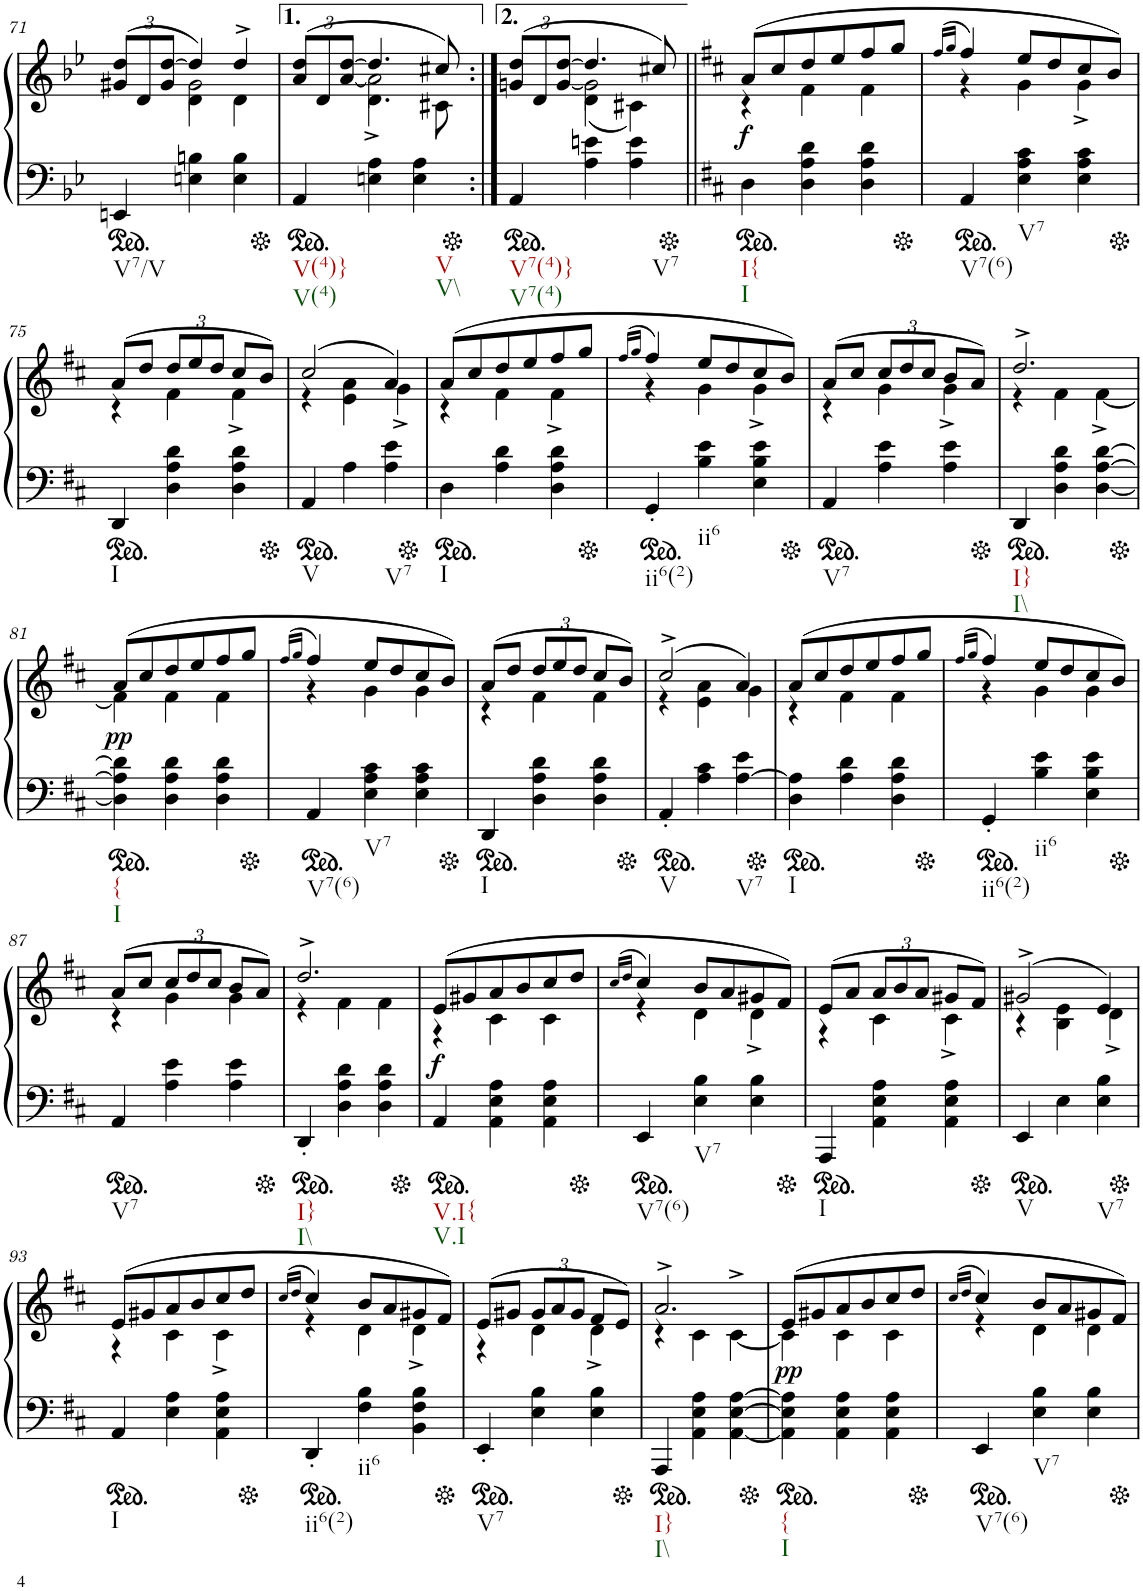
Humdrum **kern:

**kern	**kern	**dynam
*part2	*part1	*part1
*staff2	*staff1	*staff1
*I"piano	*I"piano	*
*I'Pno	*I'Pno	*
!!LO:PB:g=z
*clefF4	*clefG2	*
*k[b-e-]	*k[b-e-]	*
*M3/4	*M3/4	*
*ped	*	*
*	*Xbrackettup	*
=71	=71	=71
*	*^	*
*	*	*^	*
!LO:TX:b:t=V7/V	!	!	!	!
4EEn/	(>12g#X/ 12dd/L	4ryy	4ryy	.
.	12d/	.	.	.
.	12g#/ [12dd/J	.	.	.
4En\ 4Bn\	4dd/])	2g#\	4d\	.
4E\ 4B\	4dd^/	.	4d\	.
=72	=72	=72	=72	=72
*Xped	*	*	*	*
*ped	*	*	*	*
!LO:TX:b:t=V(4)}	!	!	!	!
!LO:TX:b:t=V(4)	!	!	!	!
4AA/	(12a/ 12dd/L	4ryy	4ryy	.
.	12d/	.	.	.
.	[<12a/ [12dd/J	.	.	.
4En\ 4A\	4.dd/]	2a\]	4.d^\	.
!LO:TX:b:t=V	!	!	!	!
!LO:TX:b:t=V\\	!	!	!	!
4E\ 4A\	.	.	.	.
.	8cc#X/)	.	8c#X\	.
=72X1:|!	=72X1:|!	=72X1:|!	=72X1:|!	=72X1:|!
*Xped	*	*	*	*
*ped	*	*	*	*
!LO:TX:b:t=V7(4)}	!	!	!	!
!LO:TX:b:t=V7(4)	!	!	!	!
4AA/	(12gn/ 12dd/L	4ryy	4ryy	.
.	12d/	.	.	.
.	[<12g/ [12dd/J	.	.	.
4A\ 4en\	4.dd/]	2g\]	(4d\	.
!LO:TX:b:t=V7	!	!	!	!
4A\ 4e\	.	.	4c#X\)	.
.	8cc#X/)	.	.	.
*	*v	*v	*v	*
=73||	=73||	=73||
*k[f#c#]	*k[f#c#]	*
*Xped	*	*
*ped	*	*
*	*^	*
!LO:TX:b:t=I{	!	!	!
!LO:TX:b:t=I	!	!	!
!	!	!	!LO:DY:b
4D\	(8a/L	4r	f
.	8cc#/	.	.
4D\ 4A\ 4d\	8dd/	4f#\	.
.	8ee/	.	.
4D\ 4A\ 4d\	8ff#/	4f#\	.
.	8gg/J	.	.
=74	=74	=74	=74
.	(16qff#/LL	.	.
.	16qgg/JJ	.	.
*Xped	*	*	*
*ped	*	*	*
!LO:TX:b:t=V7(6)	!	!	!
4AA/	4ff#/)	4r	.
!LO:TX:b:t=V7	!	!	!
4E\ 4A\ 4c#\	8ee/L	4g\	.
.	8dd/	.	.
4E\ 4A\ 4c#\	8cc#/	4g^\	.
.	8b/J)	.	.
!!LO:LB:g=z	!!
=75	=75	=75	=75
*Xped	*	*	*
*ped	*	*	*
!LO:TX:b:t=I	!	!	!
4DD/	(8a/L	4r	.
.	8dd/J	.	.
4D\ 4A\ 4d\	12dd/L	4f#\	.
.	12ee/	.	.
.	12dd/J	.	.
4D\ 4A\ 4d\	8cc#/L	4f#^\	.
.	8b/J)	.	.
=76	=76	=76	=76
*Xped	*	*	*
*ped	*	*	*
!LO:TX:b:t=V	!	!	!
4AA/	(2cc#/	4r	.
4A\	.	4e\ 4a\	.
!LO:TX:b:t=V7	!	!	!
4A\ 4e\	4a/)	4g^\	.
=77	=77	=77	=77
*Xped	*	*	*
*ped	*	*	*
!LO:TX:b:t=I	!	!	!
4D\	(8a/L	4r	.
.	8cc#/	.	.
4A\ 4d\	8dd/	4f#\	.
.	8ee/	.	.
4D\ 4A\ 4d\	8ff#/	4f#^\	.
.	8gg/J	.	.
=78	=78	=78	=78
.	(16qff#/LL	.	.
.	16qgg/JJ	.	.
*Xped	*	*	*
*ped	*	*	*
!LO:TX:b:t=ii6(2)	!	!	!
4GG'/	4ff#/)	4r	.
!LO:TX:b:t=ii6	!	!	!
4B\ 4e\	8ee/L	4g\	.
.	8dd/	.	.
4E\ 4B\ 4e\	8cc#/	4g^\	.
.	8b/J)	.	.
=79	=79	=79	=79
*Xped	*	*	*
*ped	*	*	*
!LO:TX:b:t=V7	!	!	!
4AA/	(8a/L	4r	.
.	8cc#/J	.	.
4A\ 4e\	12cc#/L	4g\	.
.	12dd/	.	.
.	12cc#/J	.	.
4A\ 4e\	8b/L	4g^\	.
.	8a/J)	.	.
=80	=80	=80	=80
*Xped	*	*	*
*ped	*	*	*
!LO:TX:b:t=I}	!	!	!
!LO:TX:b:t=I\\	!	!	!
4DD/	2.dd^/	4r	.
4D\ 4A\ 4d\	.	4f#\	.
[4D\ [4A\ [4d\	.	[4f#^\	.
!!LO:LB:g=z	!!
=81	=81	=81	=81
*Xped	*	*	*
*ped	*	*	*
!LO:TX:b:t={	!	!	!
!LO:TX:b:t=I	!	!	!
!	!	!	!LO:DY:b
4D\] 4A\] 4d\]	(8a/L	4f#\]	pp
.	8cc#/	.	.
4D\ 4A\ 4d\	8dd/	4f#\	.
.	8ee/	.	.
4D\ 4A\ 4d\	8ff#/	4f#\	.
.	8gg/J	.	.
=82	=82	=82	=82
.	(16qff#/LL	.	.
.	16qgg/JJ	.	.
*Xped	*	*	*
*ped	*	*	*
!LO:TX:b:t=V7(6)	!	!	!
4AA/	4ff#/)	4r	.
!LO:TX:b:t=V7	!	!	!
4E\ 4A\ 4c#\	8ee/L	4g\	.
.	8dd/	.	.
4E\ 4A\ 4c#\	8cc#/	4g\	.
.	8b/J)	.	.
=83	=83	=83	=83
*Xped	*	*	*
*ped	*	*	*
!LO:TX:b:t=I	!	!	!
4DD/	(8a/L	4r	.
.	8dd/J	.	.
4D\ 4A\ 4d\	12dd/L	4f#\	.
.	12ee/	.	.
.	12dd/J	.	.
4D\ 4A\ 4d\	8cc#/L	4f#\	.
.	8b/J)	.	.
=84	=84	=84	=84
*Xped	*	*	*
*ped	*	*	*
!LO:TX:b:t=V	!	!	!
4AA'/	(2cc#^/	4r	.
4A\ 4c#\	.	4e\ 4a\	.
!LO:TX:b:t=V7	!	!	!
[>4A\ 4e\	4a/)	4g\	.
=85	=85	=85	=85
*Xped	*	*	*
*ped	*	*	*
!LO:TX:b:t=I	!	!	!
4D\ 4A\]	(8a/L	4r	.
.	8cc#/	.	.
4A\ 4d\	8dd/	4f#\	.
.	8ee/	.	.
4D\ 4A\ 4d\	8ff#/	4f#\	.
.	8gg/J	.	.
=86	=86	=86	=86
.	(16qff#/LL	.	.
.	16qgg/JJ	.	.
*Xped	*	*	*
*ped	*	*	*
!LO:TX:b:t=ii6(2)	!	!	!
4GG'/	4ff#/)	4r	.
!LO:TX:b:t=ii6	!	!	!
4B\ 4e\	8ee/L	4g\	.
.	8dd/	.	.
4E\ 4B\ 4e\	8cc#/	4g\	.
.	8b/J)	.	.
!!LO:LB:g=z	!!
=87	=87	=87	=87
*Xped	*	*	*
*ped	*	*	*
!LO:TX:b:t=V7	!	!	!
4AA/	(8a/L	4r	.
.	8cc#/J	.	.
4A\ 4e\	12cc#/L	4g\	.
.	12dd/	.	.
.	12cc#/J	.	.
4A\ 4e\	8b/L	4g\	.
.	8a/J)	.	.
=88	=88	=88	=88
*Xped	*	*	*
*ped	*	*	*
!LO:TX:b:t=I}	!	!	!
!LO:TX:b:t=I\\	!	!	!
4DD'/	2.dd^/	4r	.
4D\ 4A\ 4d\	.	4f#\	.
4D\ 4A\ 4d\	.	4f#\	.
=89	=89	=89	=89
*Xped	*	*	*
*ped	*	*	*
!LO:TX:b:t=V.I{	!	!	!
!LO:TX:b:t=V.I	!	!	!
!	!	!	!LO:DY:b
4AA/	(8e/L	4r	f
.	8g#X/	.	.
4AA\ 4E\ 4A\	8a/	4c#\	.
.	8b/	.	.
4AA\ 4E\ 4A\	8cc#/	4c#\	.
.	8dd/J	.	.
=90	=90	=90	=90
.	(16qcc#/LL	.	.
.	16qdd/JJ	.	.
*Xped	*	*	*
*ped	*	*	*
!LO:TX:b:t=V7(6)	!	!	!
4EE/	4cc#/)	4r	.
!LO:TX:b:t=V7	!	!	!
4E\ 4B\	8b/L	4d\	.
.	8a/	.	.
4E\ 4B\	8g#X/	4d^\	.
.	8f#/J)	.	.
=91	=91	=91	=91
*Xped	*	*	*
*ped	*	*	*
!LO:TX:b:t=I	!	!	!
4AAA/	(8e/L	4r	.
.	8a/J	.	.
4AA\ 4E\ 4A\	12a/L	4c#\	.
.	12b/	.	.
.	12a/J	.	.
4AA\ 4E\ 4A\	8g#X/L	4c#^\	.
.	8f#/J)	.	.
=92	=92	=92	=92
*Xped	*	*	*
*ped	*	*	*
!LO:TX:b:t=V	!	!	!
4EE/	(2g#X^/	4r	.
4E\	.	4B\ 4e\	.
!LO:TX:b:t=V7	!	!	!
4E\ 4B\	4e/)	4d^\	.
!!LO:LB:g=z	!!
=93	=93	=93	=93
*Xped	*	*	*
*ped	*	*	*
!LO:TX:b:t=I	!	!	!
4AA/	(8e/L	4r	.
.	8g#X/	.	.
4E\ 4A\	8a/	4c#\	.
.	8b/	.	.
4AA\ 4E\ 4A\	8cc#/	4c#^\	.
.	8dd/J	.	.
=94	=94	=94	=94
.	(16qcc#/LL	.	.
.	16qdd/JJ	.	.
*Xped	*	*	*
*ped	*	*	*
!LO:TX:b:t=ii6(2)	!	!	!
4DD'/	4cc#/)	4r	.
!LO:TX:b:t=ii6	!	!	!
4F#\ 4B\	8b/L	4d\	.
.	8a/	.	.
4BB\ 4F#\ 4B\	8g#X/	4d^\	.
.	8f#/J)	.	.
=95	=95	=95	=95
*Xped	*	*	*
*ped	*	*	*
!LO:TX:b:t=V7	!	!	!
4EE'/	(8e/L	4r	.
.	8g#X/J	.	.
4E\ 4B\	12g#/L	4d\	.
.	12a/	.	.
.	12g#/J	.	.
4E\ 4B\	8f#/L	4d^\	.
.	8e/J)	.	.
=96	=96	=96	=96
*Xped	*	*	*
*ped	*	*	*
!LO:TX:b:t=I}	!	!	!
!LO:TX:b:t=I\\	!	!	!
4AAA/	2.a^/	4r	.
4AA\ 4E\ 4A\	.	4c#\	.
[4AA\ [4E\ [4A\	.	[4c#^>\	.
=97	=97	=97	=97
*Xped	*	*	*
*ped	*	*	*
!LO:TX:b:t={	!	!	!
!LO:TX:b:t=I	!	!	!
!	!	!	!LO:DY:b
4AA\] 4E\] 4A\]	(8e/L	4c#\]	pp
.	8g#X/	.	.
4AA\ 4E\ 4A\	8a/	4c#\	.
.	8b/	.	.
4AA\ 4E\ 4A\	8cc#/	4c#\	.
.	8dd/J	.	.
=98	=98	=98	=98
.	(16qcc#/LL	.	.
.	16qdd/JJ	.	.
*Xped	*	*	*
*ped	*	*	*
!LO:TX:b:t=V7(6)	!	!	!
4EE/	4cc#/)	4r	.
!LO:TX:b:t=V7	!	!	!
4E\ 4B\	8b/L	4d\	.
.	8a/	.	.
4E\ 4B\	8g#X/	4d\	.
.	8f#/J)	.	.
*	*v	*v	*
*Xped	*	*
=	=	=
*-	*-	*-
